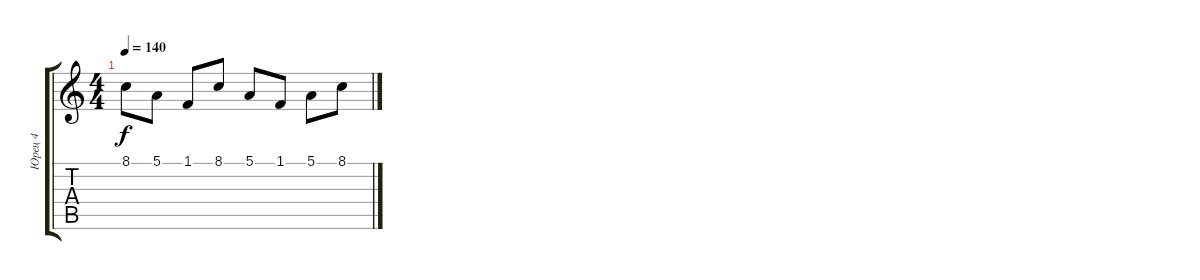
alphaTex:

\track ("Юрец 4" "Юрец 4") {instrument fx7echoes}
\staff {score tabs}
\tuning (E4 B3 G3 D3 A2 E2) {hide}
\ts (4 4)
\tempo 140
\clef g2
\ks c
8.1.8{dy f} 5.1.8 1.1.8 8.1.8 5.1.8 1.1.8 5.1.8 8.1.8
